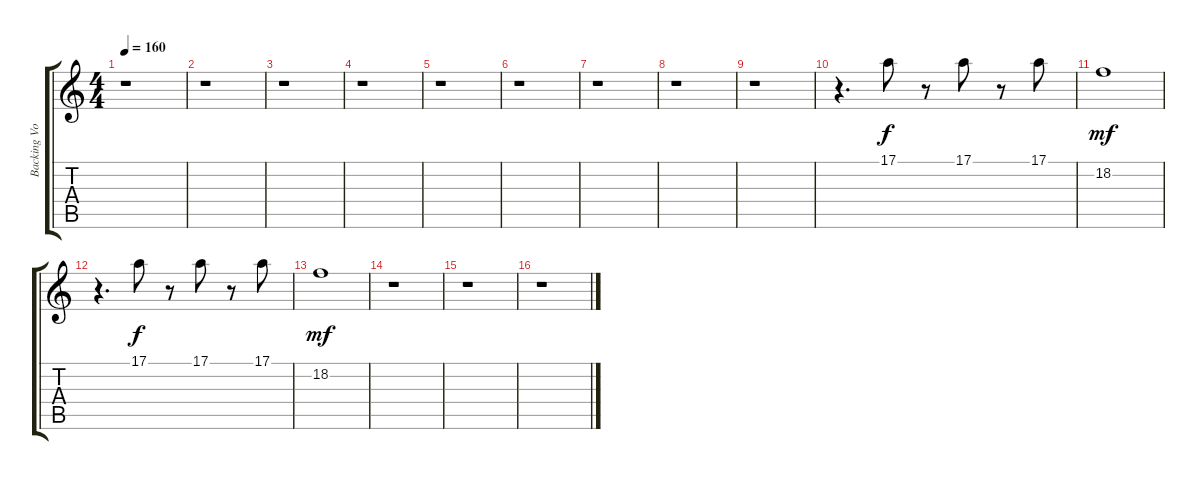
\track ("Backing Vocals" "Backing Vo") {instrument rockorgan}
\staff {score tabs}
\tuning (E4 B3 G3 D3 A2 E2) {hide}
\ts (4 4)
\tempo 160
\clef g2
\ks c
r.1{dy mf} |
r.1 |
r.1 |
r.1 |
r.1 |
r.1 |
r.1 |
r.1 |
r.1 |
r.4{d} 17.1.8{dy f} r.8 17.1.8 r.8 17.1.8 |
18.2.1{dy mf} |
r.4{d} 17.1.8{dy f} r.8 17.1.8 r.8 17.1.8 |
18.2.1{dy mf} |
r.1 |
r.1 |
r.1
